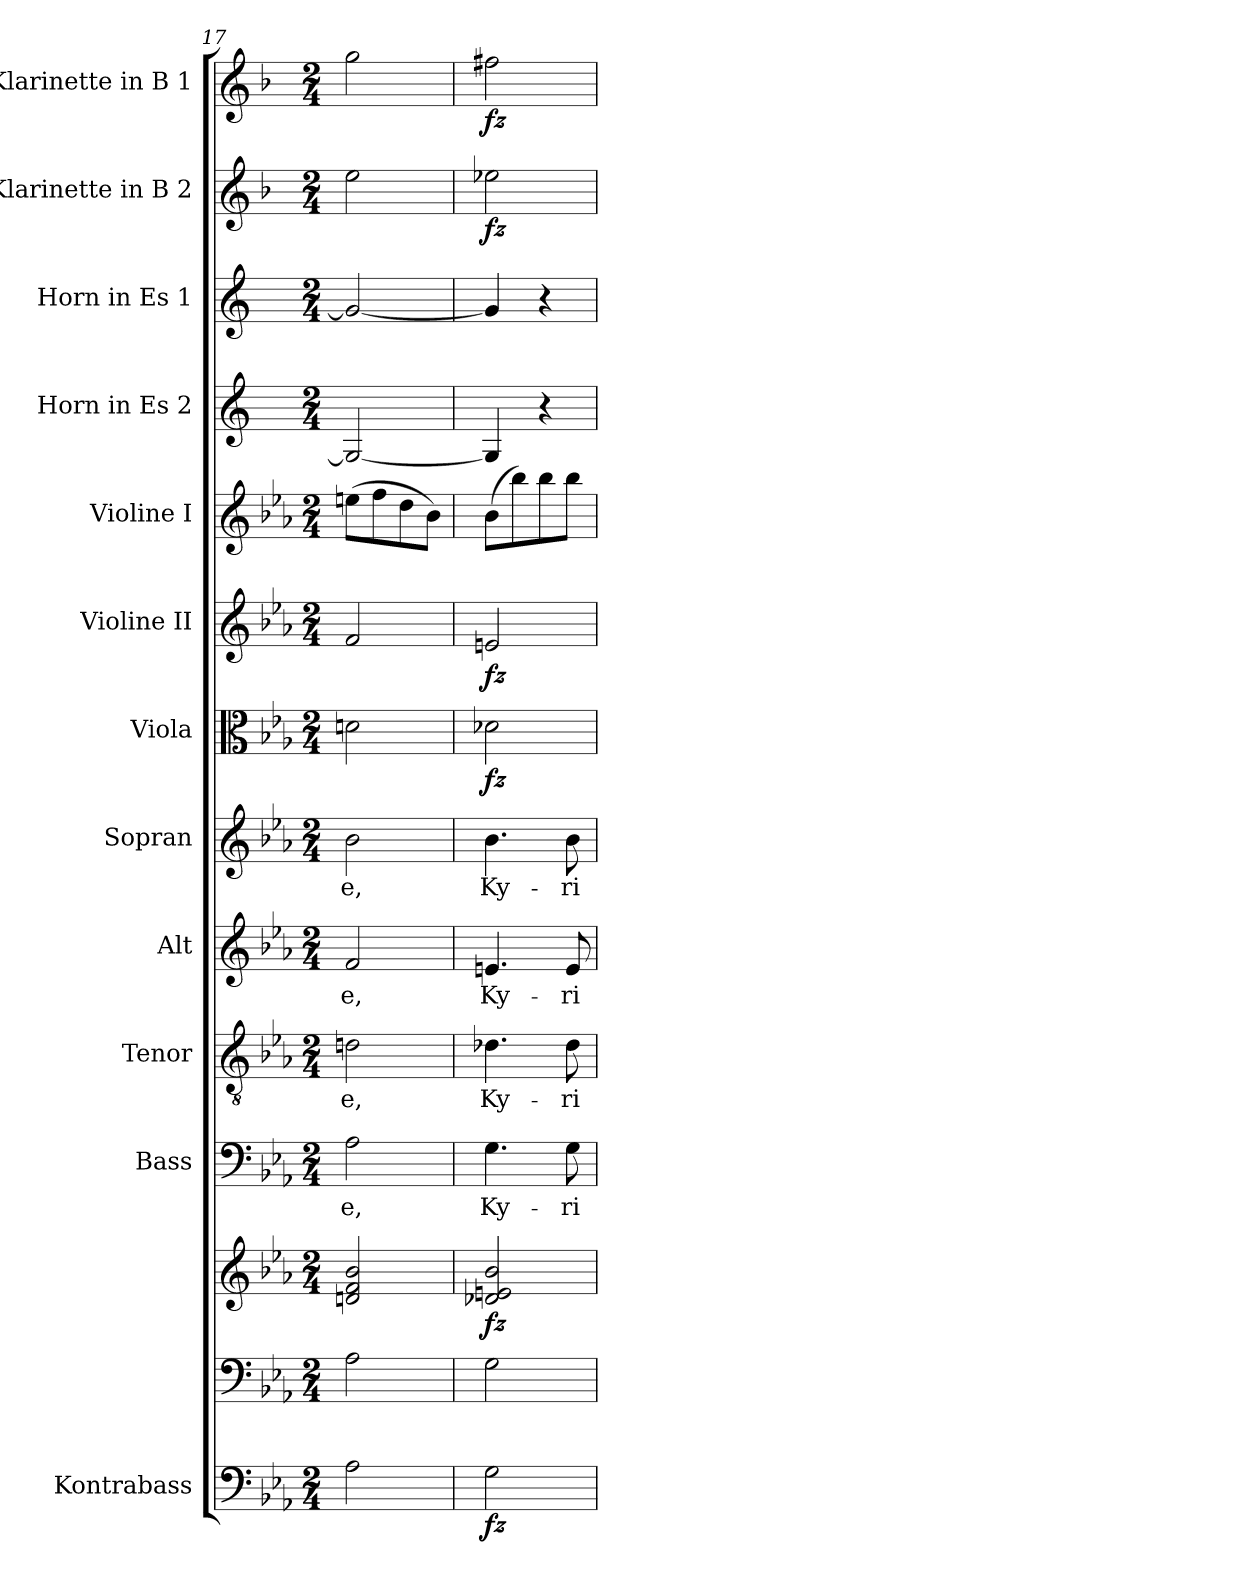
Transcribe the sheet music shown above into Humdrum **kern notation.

**kern	**dynam	**kern	**kern	**dynam	**kern	**text	**kern	**text	**kern	**text	**kern	**text	**kern	**dynam	**kern	**dynam	**kern	**kern	**kern	**kern	**dynam	**kern	**dynam
*part13	*part13	*part12	*part12	*part12	*part11	*part11	*part10	*part10	*part9	*part9	*part8	*part8	*part7	*part7	*part6	*part6	*part5	*part4	*part3	*part2	*part2	*part1	*part1
*staff14	*staff14	*staff13	*staff12	*staff12/13	*staff11	*staff11	*staff10	*staff10	*staff9	*staff9	*staff8	*staff8	*staff7	*staff7	*staff6	*staff6	*staff5	*staff4	*staff3	*staff2	*staff2	*staff1	*staff1
*I"Kontrabass	*	*	*	*	*I"Bass	*	*I"Tenor	*	*I"Alt	*	*I"Sopran	*	*I"Viola	*	*I"Violine II	*	*I"Violine I	*I"Horn in Es 2	*I"Horn in Es 1	*I"Klarinette in B 2	*	*I"Klarinette in B 1	*
*I'Kb.	*	*	*	*	*I'B	*	*I'T	*	*I'A	*	*I'S	*	*I'Vla.	*	*I'Vl. II	*	*I'Vl. I	*I'Hrn. 2	*I'Hrn. 1	*	*	*	*
*clefF4	*	*clefF4	*clefG2	*	*clefF4	*	*clefGv2	*	*clefG2	*	*clefG2	*	*clefC3	*	*clefG2	*	*clefG2	*clefG2	*clefG2	*clefG2	*	*clefG2	*
*ITrd7c12	*	*	*	*	*	*	*	*	*	*	*	*	*	*	*	*	*	*ITrd5c9	*ITrd5c9	*ITrd1c2	*	*ITrd1c2	*
*k[b-e-a-]	*	*k[b-e-a-]	*k[b-e-a-]	*	*k[b-e-a-]	*	*k[b-e-a-]	*	*k[b-e-a-]	*	*k[b-e-a-]	*	*k[b-e-a-]	*	*k[b-e-a-]	*	*k[b-e-a-]	*k[b-e-a-]	*k[b-e-a-]	*k[b-e-a-]	*	*k[b-e-a-]	*
*E-:	*	*E-:	*E-:	*	*E-:	*	*E-:	*	*E-:	*	*E-:	*	*E-:	*	*E-:	*	*E-:	*E-:	*E-:	*E-:	*	*E-:	*
*M2/4	*	*M2/4	*M2/4	*	*M2/4	*	*M2/4	*	*M2/4	*	*M2/4	*	*M2/4	*	*M2/4	*	*M2/4	*M2/4	*M2/4	*M2/4	*	*M2/4	*
=17	=17	=17	=17	=17	=17	=17	=17	=17	=17	=17	=17	=17	=17	=17	=17	=17	=17	=17	=17	=17	=17	=17	=17
!	!	!	!	!	!	!LO:LY:b	!	!LO:LY:b	!	!LO:LY:b	!	!LO:LY:b	!	!	!	!	!	!	!	!	!	!	!
2AA-\	.	2A-\	2dn/ 2f/ 2b-/	.	2A-\	-e,	2dn\	-e,	2f/	-e,	2b-\	-e,	2dn\	.	2f/	.	(>8een\L	2BB-/_	2B-/_	2dd\	.	2ff\	.
.	.	.	.	.	.	.	.	.	.	.	.	.	.	.	.	.	8ff\	.	.	.	.	.	.
.	.	.	.	.	.	.	.	.	.	.	.	.	.	.	.	.	8dd\	.	.	.	.	.	.
.	.	.	.	.	.	.	.	.	.	.	.	.	.	.	.	.	8b-\J)	.	.	.	.	.	.
!!LO:PB:g=z
=18	=18	=18	=18	=18	=18	=18	=18	=18	=18	=18	=18	=18	=18	=18	=18	=18	=18	=18	=18	=18	=18	=18	=18
!	!LO:DY:b	!	!	!LO:DY:b	!	!LO:LY:b	!	!LO:LY:b	!	!LO:LY:b	!	!LO:LY:b	!	!LO:DY:b	!	!LO:DY:b	!	!	!	!	!LO:DY:b	!	!LO:DY:b
2GG\	fz	2G\	2d-X/ 2en/ 2b-/	fz	4.G\	Ky-	4.d-X\	Ky-	4.en/	Ky-	4.b-\	Ky-	2d-X\	fz	2en/	fz	(>8b-\L	4BB-/]	4B-/]	2dd-X\	fz	2een\	fz
.	.	.	.	.	.	.	.	.	.	.	.	.	.	.	.	.	8bb-\)	.	.	.	.	.	.
.	.	.	.	.	.	.	.	.	.	.	.	.	.	.	.	.	8bb-\	4r	4r	.	.	.	.
!	!	!	!	!	!	!LO:LY:b	!	!LO:LY:b	!	!LO:LY:b	!	!LO:LY:b	!	!	!	!	!	!	!	!	!	!	!
.	.	.	.	.	8G\	-ri-	8d-\	-ri-	8e/	-ri-	8b-\	-ri-	.	.	.	.	8bb-\J	.	.	.	.	.	.
=	=	=	=	=	=	=	=	=	=	=	=	=	=	=	=	=	=	=	=	=	=	=	=
*-	*-	*-	*-	*-	*-	*-	*-	*-	*-	*-	*-	*-	*-	*-	*-	*-	*-	*-	*-	*-	*-	*-	*-
